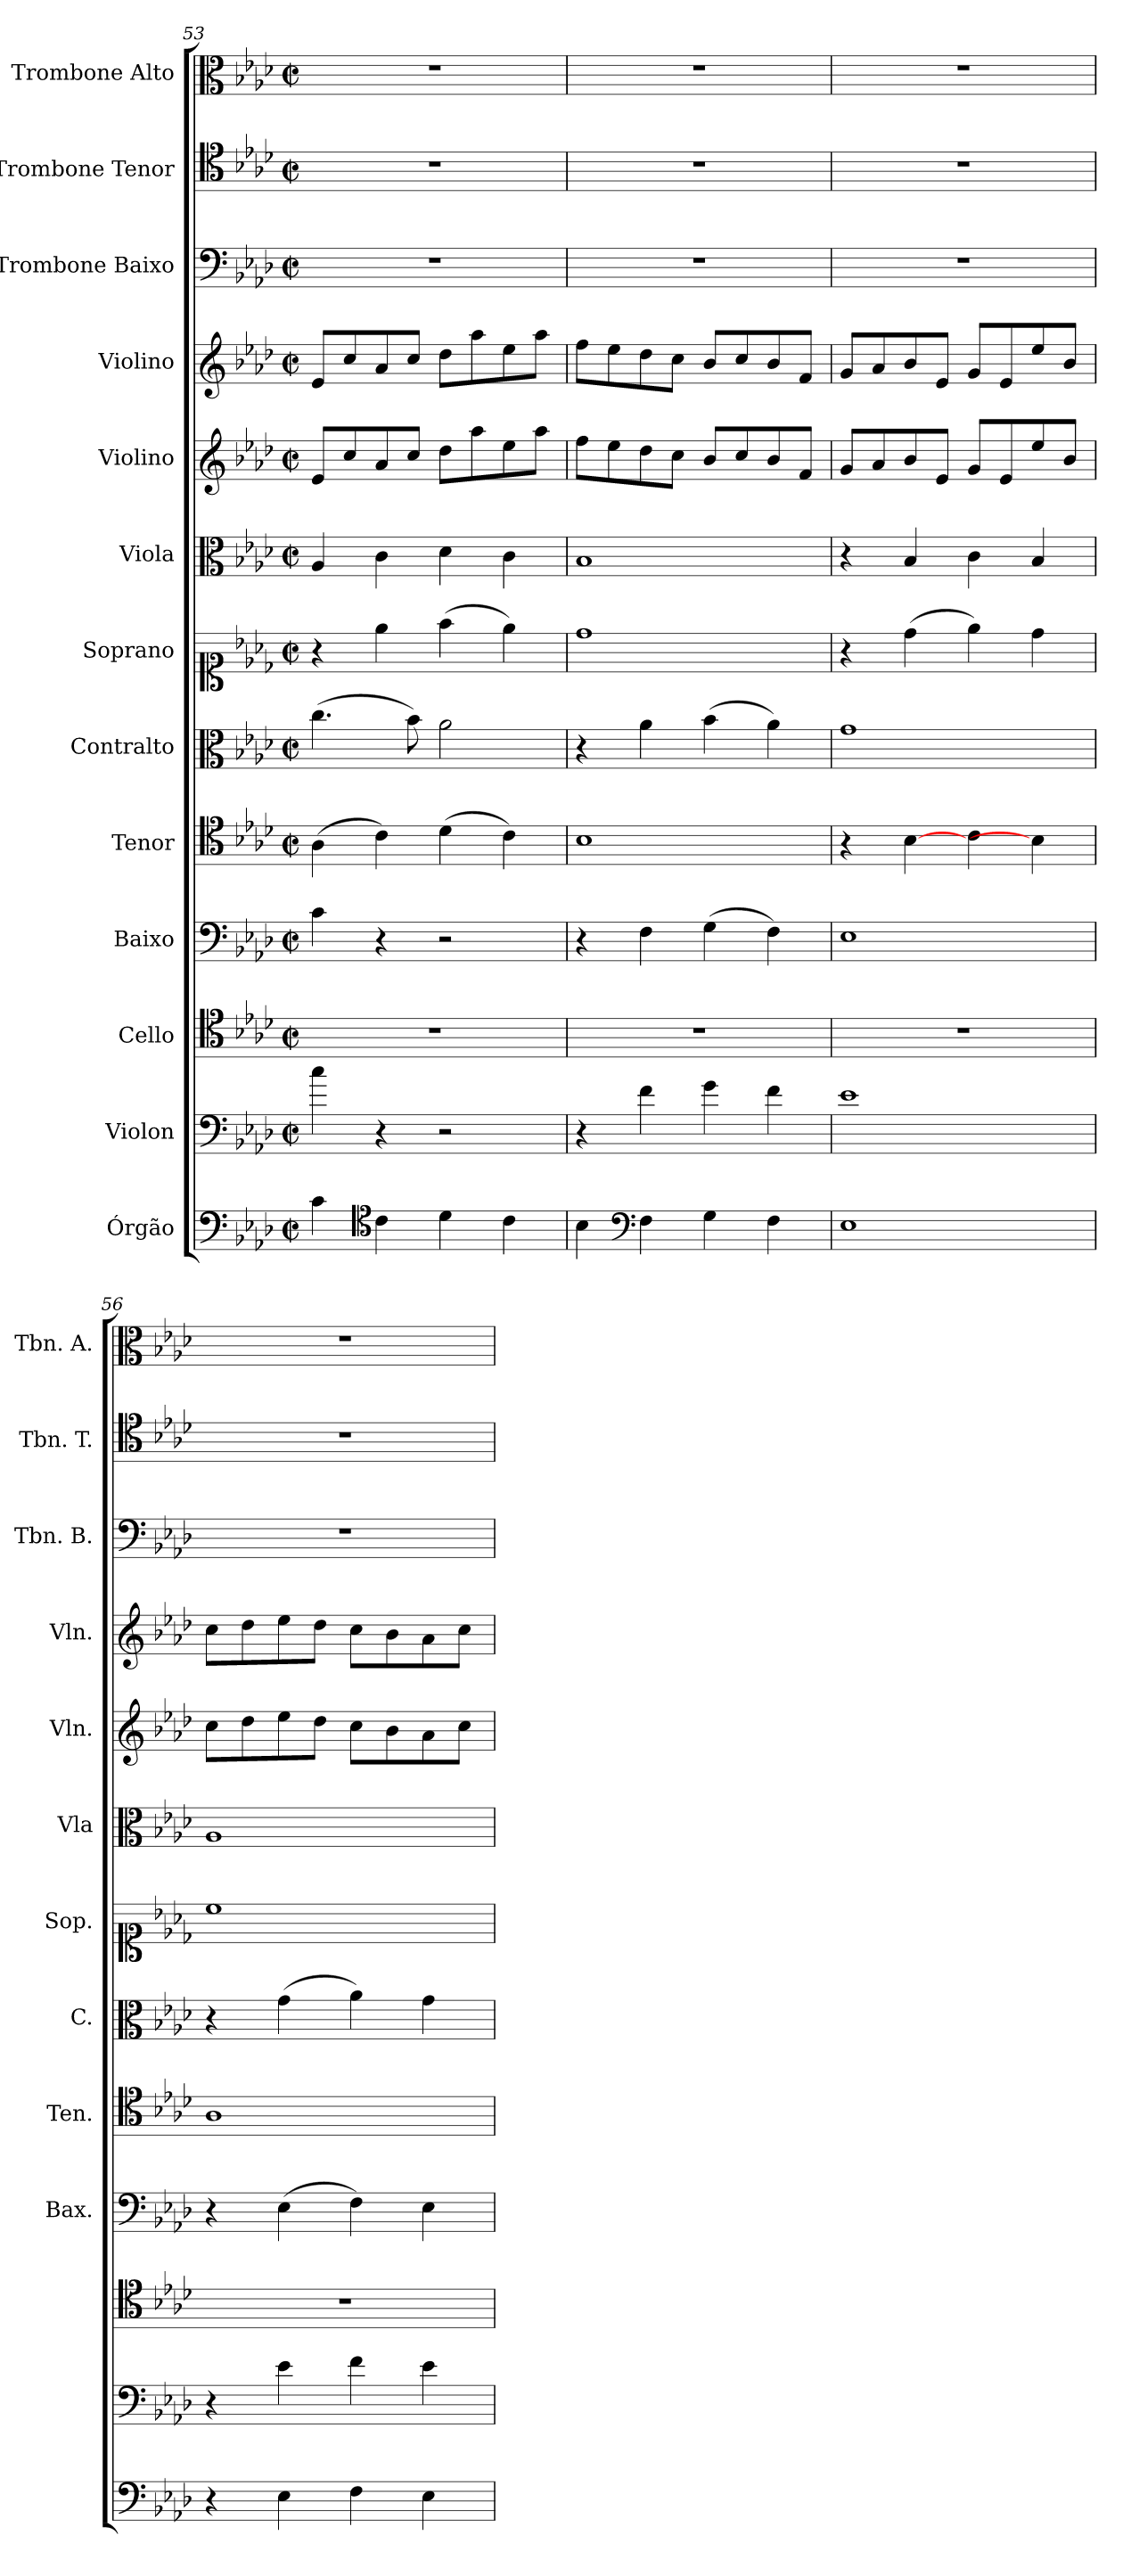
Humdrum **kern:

**kern	**kern	**kern	**kern	**kern	**kern	**kern	**kern	**kern	**kern	**kern	**kern	**kern
*part13	*part12	*part11	*part10	*part9	*part8	*part7	*part6	*part5	*part4	*part3	*part2	*part1
*staff13	*staff12	*staff11	*staff10	*staff9	*staff8	*staff7	*staff6	*staff5	*staff4	*staff3	*staff2	*staff1
*I"Órgão	*I"Violon	*I"Cello	*I"Baixo	*I"Tenor	*I"Contralto	*I"Soprano	*I"Viola	*I"Violino	*I"Violino	*I"Trombone Baixo	*I"Trombone Tenor	*I"Trombone Alto
*	*	*	*I'Bax.	*I'Ten.	*I'C.	*I'Sop.	*I'Vla	*I'Vln.	*I'Vln.	*I'Tbn. B.	*I'Tbn. T.	*I'Tbn. A.
*clefF4	*clefF4	*clefC4	*clefF4	*clefC4	*clefC3	*clefC1	*clefC3	*clefG2	*clefG2	*clefF4	*clefC4	*clefC3
*	*ITrd7c12	*	*	*	*	*	*	*	*	*	*	*
*k[b-e-a-d-]	*k[b-e-a-d-]	*k[b-e-a-d-]	*k[b-e-a-d-]	*k[b-e-a-d-]	*k[b-e-a-d-]	*k[b-e-a-d-]	*k[b-e-a-d-]	*k[b-e-a-d-]	*k[b-e-a-d-]	*k[b-e-a-d-]	*k[b-e-a-d-]	*k[b-e-a-d-]
*M2/2	*M2/2	*M2/2	*M2/2	*M2/2	*M2/2	*M2/2	*M2/2	*M2/2	*M2/2	*M2/2	*M2/2	*M2/2
*met(c|)	*met(c|)	*met(c|)	*met(c|)	*met(c|)	*met(c|)	*met(c|)	*met(c|)	*met(c|)	*met(c|)	*met(c|)	*met(c|)	*met(c|)
=53	=53	=53	=53	=53	=53	=53	=53	=53	=53	=53	=53	=53
4c\	4c\	1r	4c\	(>4A-\	(>4.cc\	4r	4A-/	8e-/L	8e-/L	1r	1r	1r
.	.	.	.	.	.	.	.	8cc/	8cc/	.	.	.
*clefC4	*	*	*	*	*	*	*	*	*	*	*	*
4c\	4r	.	4r	4c\)	.	4ee-\	4c\	8a-/	8a-/	.	.	.
.	.	.	.	.	8b-\)	.	.	8cc/J	8cc/J	.	.	.
4d-\	2r	.	2r	(>4d-\	2a-\	(>4ff\	4d-\	8dd-\L	8dd-\L	.	.	.
.	.	.	.	.	.	.	.	8aa-\	8aa-\	.	.	.
4c\	.	.	.	4c\)	.	4ee-\)	4c\	8ee-\	8ee-\	.	.	.
.	.	.	.	.	.	.	.	8aa-\J	8aa-\J	.	.	.
=54	=54	=54	=54	=54	=54	=54	=54	=54	=54	=54	=54	=54
4B-\	4r	1r	4r	1B-	4r	1dd-	1B-	8ff\L	8ff\L	1r	1r	1r
.	.	.	.	.	.	.	.	8ee-\	8ee-\	.	.	.
*clefF4	*	*	*	*	*	*	*	*	*	*	*	*
4F\	4F\	.	4F\	.	4a-\	.	.	8dd-\	8dd-\	.	.	.
.	.	.	.	.	.	.	.	8cc\J	8cc\J	.	.	.
4G\	4G\	.	(>4G\	.	(>4b-\	.	.	8b-/L	8b-/L	.	.	.
.	.	.	.	.	.	.	.	8cc/	8cc/	.	.	.
4F\	4F\	.	4F\)	.	4a-\)	.	.	8b-/	8b-/	.	.	.
.	.	.	.	.	.	.	.	8f/J	8f/J	.	.	.
=55	=55	=55	=55	=55	=55	=55	=55	=55	=55	=55	=55	=55
1E-	1E-	1r	1E-	4r	1g	4r	4r	8g/L	8g/L	1r	1r	1r
.	.	.	.	.	.	.	.	8a-/	8a-/	.	.	.
.	.	.	.	[4B-\	.	(>4dd-\	4B-/	8b-/	8b-/	.	.	.
.	.	.	.	.	.	.	.	8e-/J	8e-/J	.	.	.
.	.	.	.	4c\	.	4ee-\)	4c\	8g/L	8g/L	.	.	.
.	.	.	.	.	.	.	.	8e-/	8e-/	.	.	.
.	.	.	.	4B-\]	.	4dd-\	4B-/	8ee-/	8ee-/	.	.	.
.	.	.	.	.	.	.	.	8b-/J	8b-/J	.	.	.
!!LO:PB:g=z
=56	=56	=56	=56	=56	=56	=56	=56	=56	=56	=56	=56	=56
4r	4r	1r	4r	1A-	4r	1cc	1A-	8cc\L	8cc\L	1r	1r	1r
.	.	.	.	.	.	.	.	8dd-\	8dd-\	.	.	.
4E-\	4E-\	.	(>4E-\	.	(>4g\	.	.	8ee-\	8ee-\	.	.	.
.	.	.	.	.	.	.	.	8dd-\J	8dd-\J	.	.	.
4F\	4F\	.	4F\)	.	4a-\)	.	.	8cc\L	8cc\L	.	.	.
.	.	.	.	.	.	.	.	8b-\	8b-\	.	.	.
4E-\	4E-\	.	4E-\	.	4g\	.	.	8a-\	8a-\	.	.	.
.	.	.	.	.	.	.	.	8cc\J	8cc\J	.	.	.
=	=	=	=	=	=	=	=	=	=	=	=	=
*-	*-	*-	*-	*-	*-	*-	*-	*-	*-	*-	*-	*-
